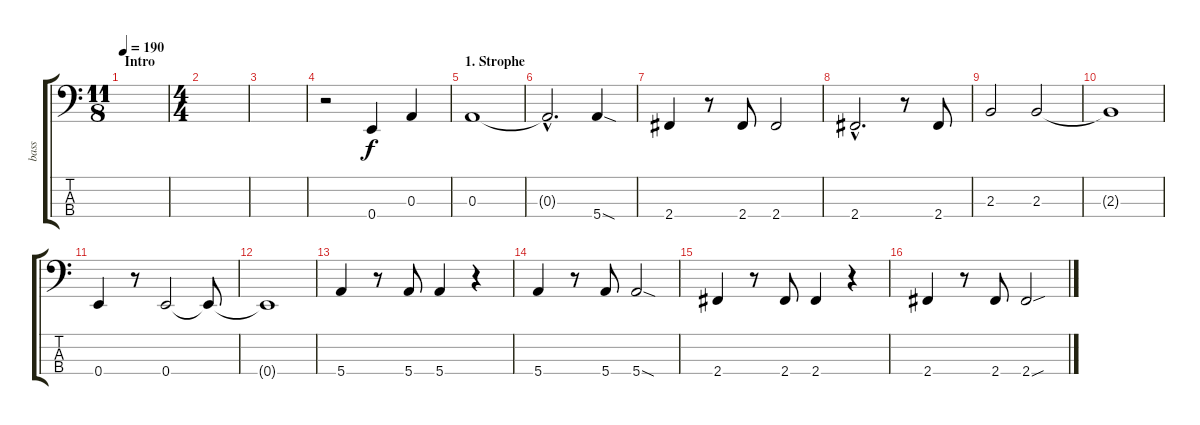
\track ("bass" "bass") {instrument electricbasspick}
\staff {score tabs}
\tuning (G2 D2 A1 E1) {hide}
\ts (11 8)
\section ("" "Intro")
\tempo 190
\clef f4
\ks c
|
\ts (4 4)
|
|
r.2 0.4.4 0.3.4 |
\section ("" "1. Strophe")
0.3.1 |
0.3{hac t}.2{d} 5.4{sod}.4 |
2.4.4 r.8 2.4.8 2.4.2 |
2.4{hac}.2{d} r.8 2.4.8 |
2.3.2 2.3.2 |
2.3{t}.1 |
0.4.4 r.8 0.4.2 0.4{t}.8 |
0.4{t}.1 |
5.4.4 r.8 5.4.8 5.4.4 r.4 |
5.4.4 r.8 5.4.8 5.4{sod}.2 |
2.4.4 r.8 2.4.8 2.4.4 r.4 |
2.4.4 r.8 2.4.8 2.4{sou}.2
